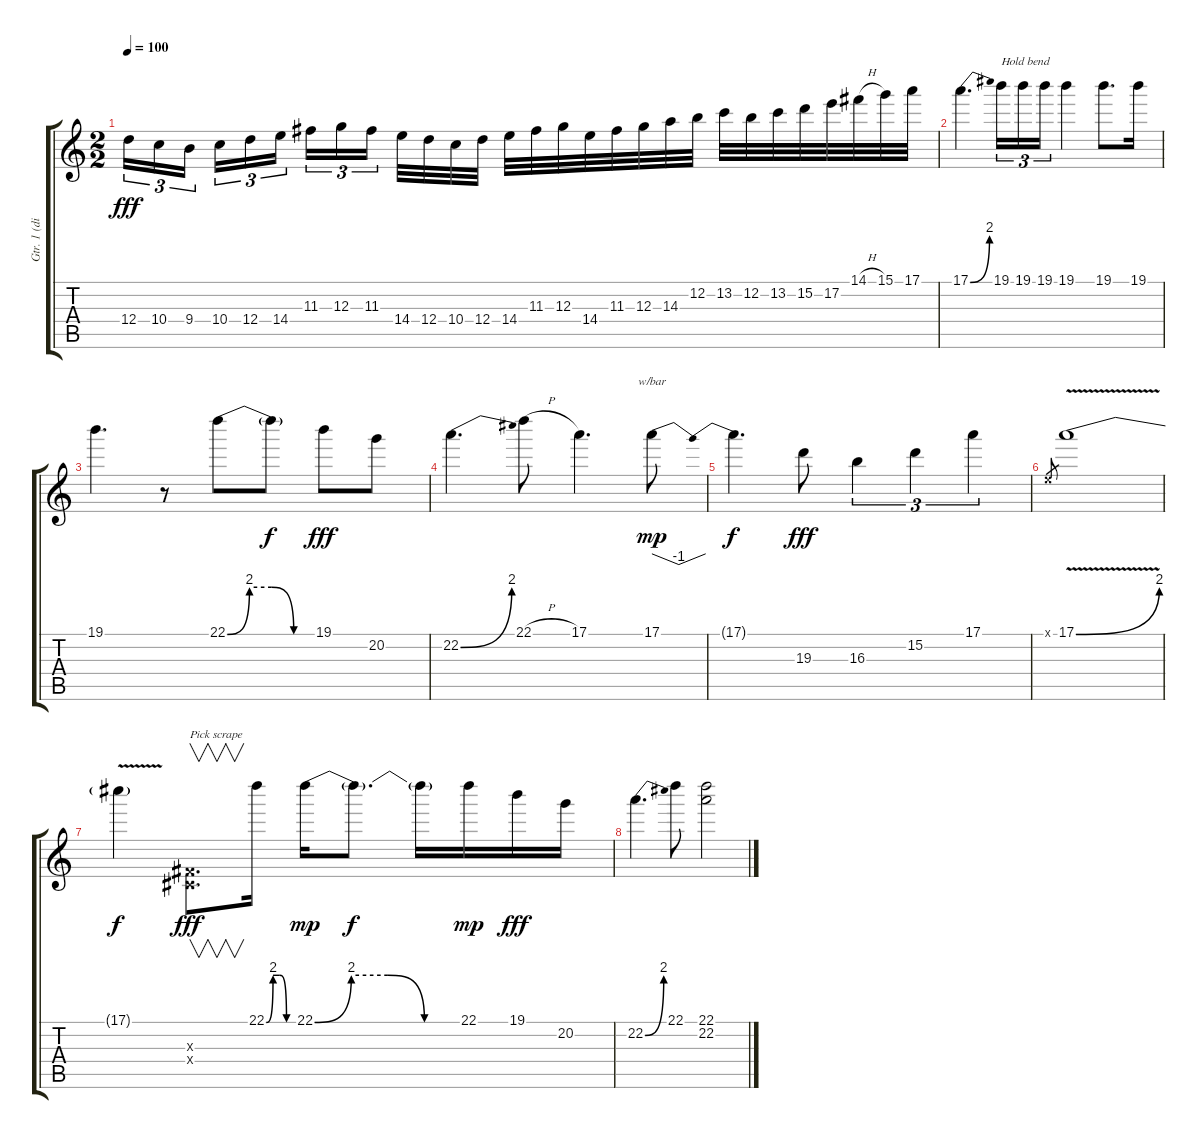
\track ("Gtr. 1 (disto.)" "Gtr. 1 (di") {instrument distortionguitar}
\staff {score tabs}
\tuning (E4 B3 G3 D3 A2 E2) {hide}
\ts (2 2)
\tempo 100
\clef g2
\ks c
12.4.16{tu (3 2) dy fff} 10.4.16{tu (3 2)} 9.4.16{tu (3 2) beam splitsecondary} 10.4.16{tu (3 2)} 12.4.16{tu (3 2)} 14.4.16{tu (3 2) beam splitsecondary} 11.3.16{tu (3 2)} 12.3.16{tu (3 2)} 11.3.16{tu (3 2) beam splitsecondary} 14.4.32 12.4.32 10.4.32 12.4.32 14.4.32 11.3.32 12.3.32 14.4.32 11.3.32 12.3.32 14.3.32 12.2.32 13.2.32 12.2.32 13.2.32 15.2.32 17.2.32 14.1{h}.32 15.1.32 17.1.32 |
17.1{be (bend 0 0 60 8)}.4{d} 19.1.16{tu (3 2) txt "Hold bend"} 19.1.16{tu (3 2)} 19.1.16{tu (3 2)} 19.1.4 19.1.8{d} 19.1.16 |
19.1.4{d} r.8 22.1{be (custom 0 0 15 8 30 8 45 0 60 0)}.8 22.1{t}.8{dy f} 19.1.8{dy fff} 20.2.8 |
22.2{be (bend 0 0 60 8)}.4{d} 22.1{h}.8 17.1.4{d} 17.1.8{tbe (dip default 0 0 30 -4 60 0) dy mp} |
17.1{t}.4{d dy f} 19.3.8{dy fff} 16.3.4{tu (3 2)} 15.2.4{tu (3 2)} 17.1.4{tu (3 2)} |
0.1{x}.8{gr} 17.1{be (bend 0 0 60 8) v}.1 |
17.1{t}.4{dy f} (-1.3{x} -1.4{x}).8{v d txt "Pick scrape" dy fff} 22.1{be (custom 0 0 15 8 30 8 45 0 60 0)}.16 22.1{be (custom 0 0 15 8 30 8 45 0 60 0)}.16{dy mp} 22.1{t}.8{d dy f} 22.1{t}.16 22.1.16{dy mp} 19.1.16{dy fff} 20.2.16 |
22.2{be (bend 0 0 60 8)}.4{d} 22.1.8 (22.1 22.2).2
